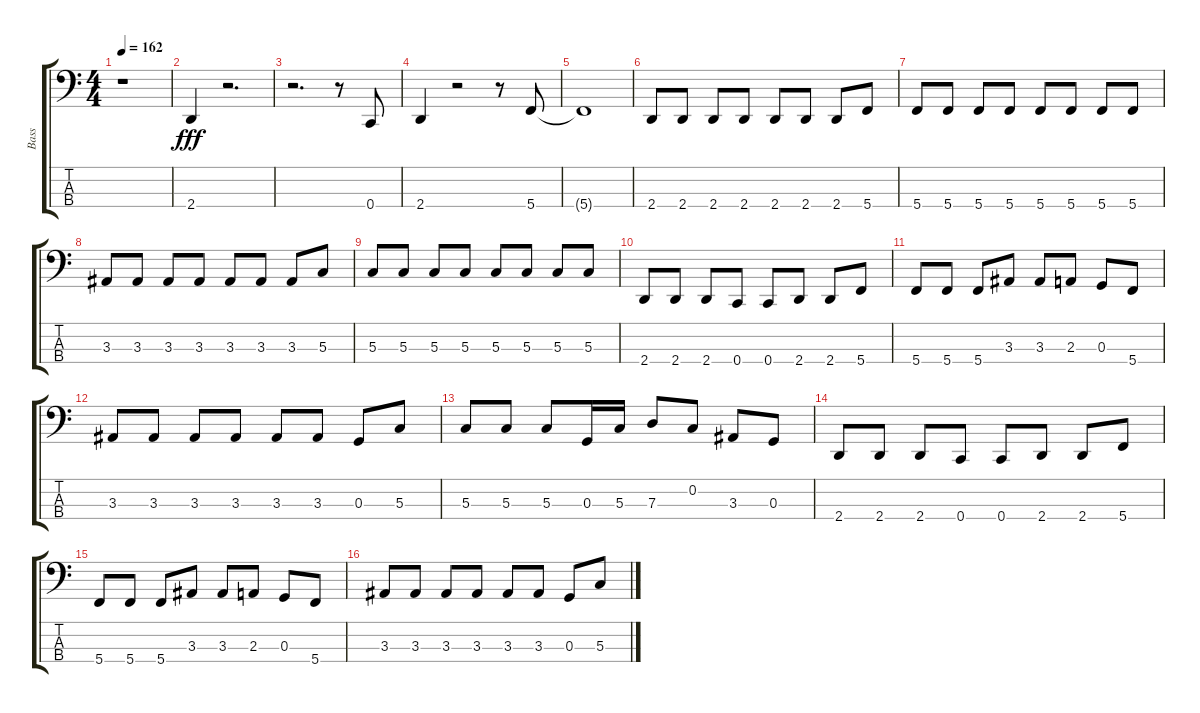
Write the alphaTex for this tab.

\track ("Bass" "Bass") {instrument electricbassfinger}
\staff {score tabs}
\tuning (F2 C2 G1 C1) {hide}
\ts (4 4)
\tempo 162
\clef f4
\ks c
r.1{dy fff} |
2.4.4 r.2{d} |
r.2{d} r.8 0.4.8 |
2.4.4 r.2 r.8 5.4.8 |
5.4{t}.1 |
2.4.8 2.4.8 2.4.8 2.4.8 2.4.8 2.4.8 2.4.8 5.4.8 |
5.4.8 5.4.8 5.4.8 5.4.8 5.4.8 5.4.8 5.4.8 5.4.8 |
3.3.8 3.3.8 3.3.8 3.3.8 3.3.8 3.3.8 3.3.8 5.3.8 |
5.3.8 5.3.8 5.3.8 5.3.8 5.3.8 5.3.8 5.3.8 5.3.8 |
2.4.8 2.4.8 2.4.8 0.4.8 0.4.8 2.4.8 2.4.8 5.4.8 |
5.4.8 5.4.8 5.4.8 3.3.8 3.3.8 2.3.8 0.3.8 5.4.8 |
3.3.8 3.3.8 3.3.8 3.3.8 3.3.8 3.3.8 0.3.8 5.3.8 |
5.3.8 5.3.8 5.3.8 0.3.16 5.3.16 7.3.8 0.2.8 3.3.8 0.3.8 |
2.4.8 2.4.8 2.4.8 0.4.8 0.4.8 2.4.8 2.4.8 5.4.8 |
5.4.8 5.4.8 5.4.8 3.3.8 3.3.8 2.3.8 0.3.8 5.4.8 |
3.3.8 3.3.8 3.3.8 3.3.8 3.3.8 3.3.8 0.3.8 5.3.8
